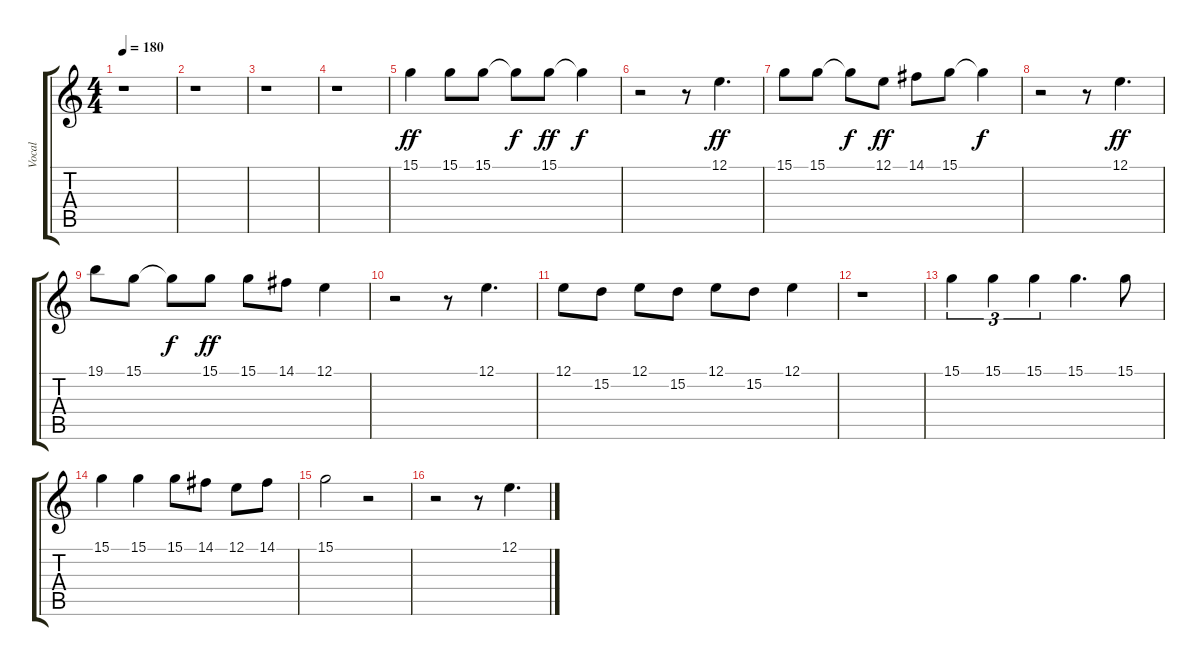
\track ("Vocal" "Vocal") {instrument lead8bassandlead}
\staff {score tabs}
\tuning (E4 B3 G3 D3 A2 E2) {hide}
\ts (4 4)
\tempo 180
\clef g2
\ks c
r.1{dy f} |
r.1 |
r.1 |
r.1 |
15.1.4{dy ff} 15.1.8 15.1.8 15.1{t}.8{dy f} 15.1.8{dy ff} 15.1{t}.4{dy f} |
r.2 r.8 12.1.4{d dy ff} |
15.1.8 15.1.8 15.1{t}.8{dy f} 12.1.8{dy ff} 14.1.8 15.1.8 15.1{t}.4{dy f} |
r.2 r.8 12.1.4{d dy ff} |
19.1.8 15.1.8 15.1{t}.8{dy f} 15.1.8{dy ff} 15.1.8 14.1.8 12.1.4 |
r.2 r.8 12.1.4{d} |
12.1.8 15.2.8 12.1.8 15.2.8 12.1.8 15.2.8 12.1.4 |
r.1 |
15.1.4{tu (3 2)} 15.1.4{tu (3 2)} 15.1.4{tu (3 2)} 15.1.4{d} 15.1.8 |
15.1.4 15.1.4 15.1.8 14.1.8 12.1.8 14.1.8 |
15.1.2 r.2 |
r.2 r.8 12.1.4{d}
